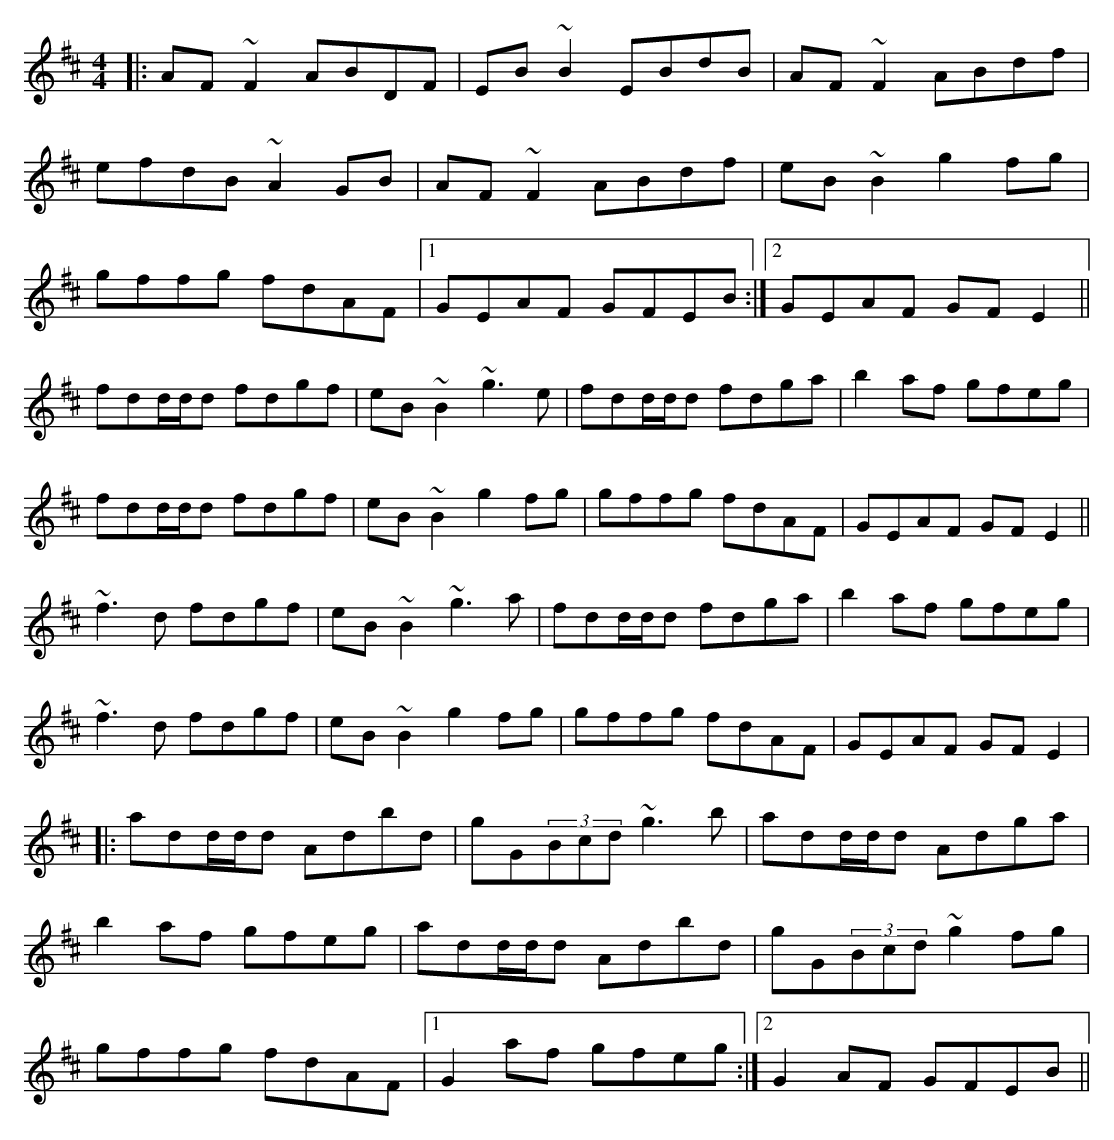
X:1
M:4/4
K:D
|:AF~F2 ABDF|EB~B2 EBdB|AF~F2 ABdf|
efdB ~A2GB|AF~F2 ABdf|eB~B2 g2fg|
gffg fdAF|1 GEAF GFEB:|2 GEAF GFE2||
fdd/d/d fdgf|eB~B2 ~g3e|fdd/d/d fdga|b2af gfeg|
fdd/d/d fdgf|eB~B2 g2fg|gffg fdAF|GEAF GFE2||
~f3d fdgf|eB~B2 ~g3a|fdd/d/d fdga|b2af gfeg|
~f3d fdgf|eB~B2 g2fg|gffg fdAF|GEAF GFE2|
|:add/d/d Adbd|gG(3Bcd ~g3b|add/d/d Adga|
b2af gfeg|add/d/d Adbd|gG(3Bcd ~g2fg|
gffg fdAF|1 G2af gfeg:|2 G2AF GFEB||
